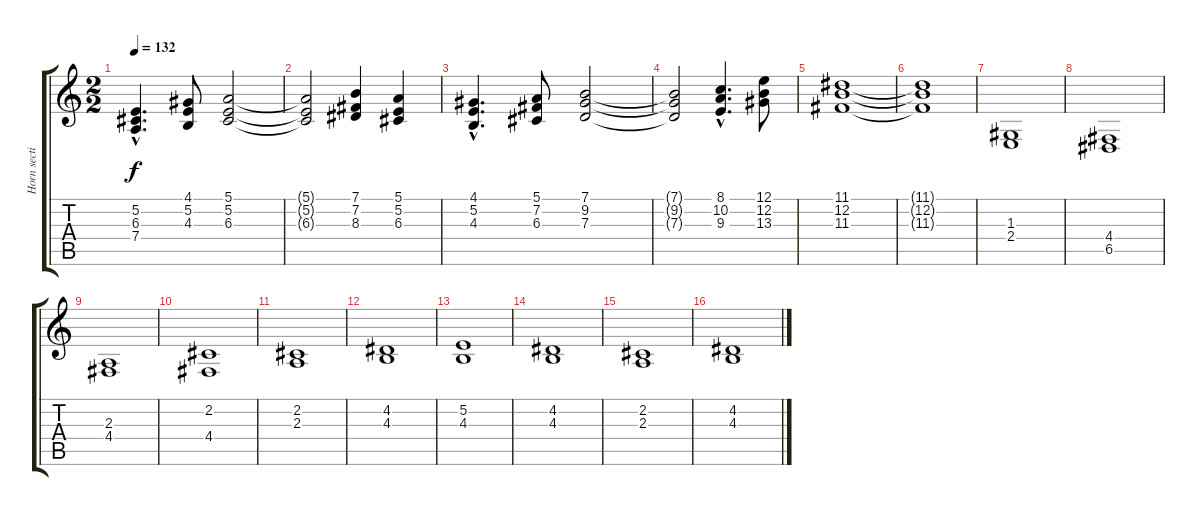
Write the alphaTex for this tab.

\track ("Horn section" "Horn secti") {instrument brasssection}
\staff {score tabs}
\tuning (E4 B3 G3 D3 A2 E2) {hide}
\ts (2 2)
\tempo 132
\clef g2
\ks c
(5.2{hac} 6.3{hac} 7.4{hac}).4{d dy f} (4.1 5.2 4.3).8 (5.1 5.2 6.3).2 |
(5.1{t} 5.2{t} 6.3{t}).2 (7.1 7.2 8.3).4 (5.1 5.2 6.3).4 |
(4.1{hac} 5.2{hac} 4.3{hac}).4{d} (5.1 7.2 6.3).8 (7.1 9.2 7.3).2 |
(7.1{t} 9.2{t} 7.3{t}).2 (8.1{hac} 10.2{hac} 9.3{hac}).4{d} (12.1 12.2 13.3).8 |
(11.1 12.2 11.3).1 |
(11.1{t} 12.2{t} 11.3{t}).1 |
(1.3 2.4).1 |
(4.4 6.5).1 |
(2.3 4.4).1 |
(2.2 4.4).1 |
(2.2 2.3).1 |
(4.2 4.3).1 |
(5.2 4.3).1 |
(4.2 4.3).1 |
(2.2 2.3).1 |
(4.2 4.3).1
